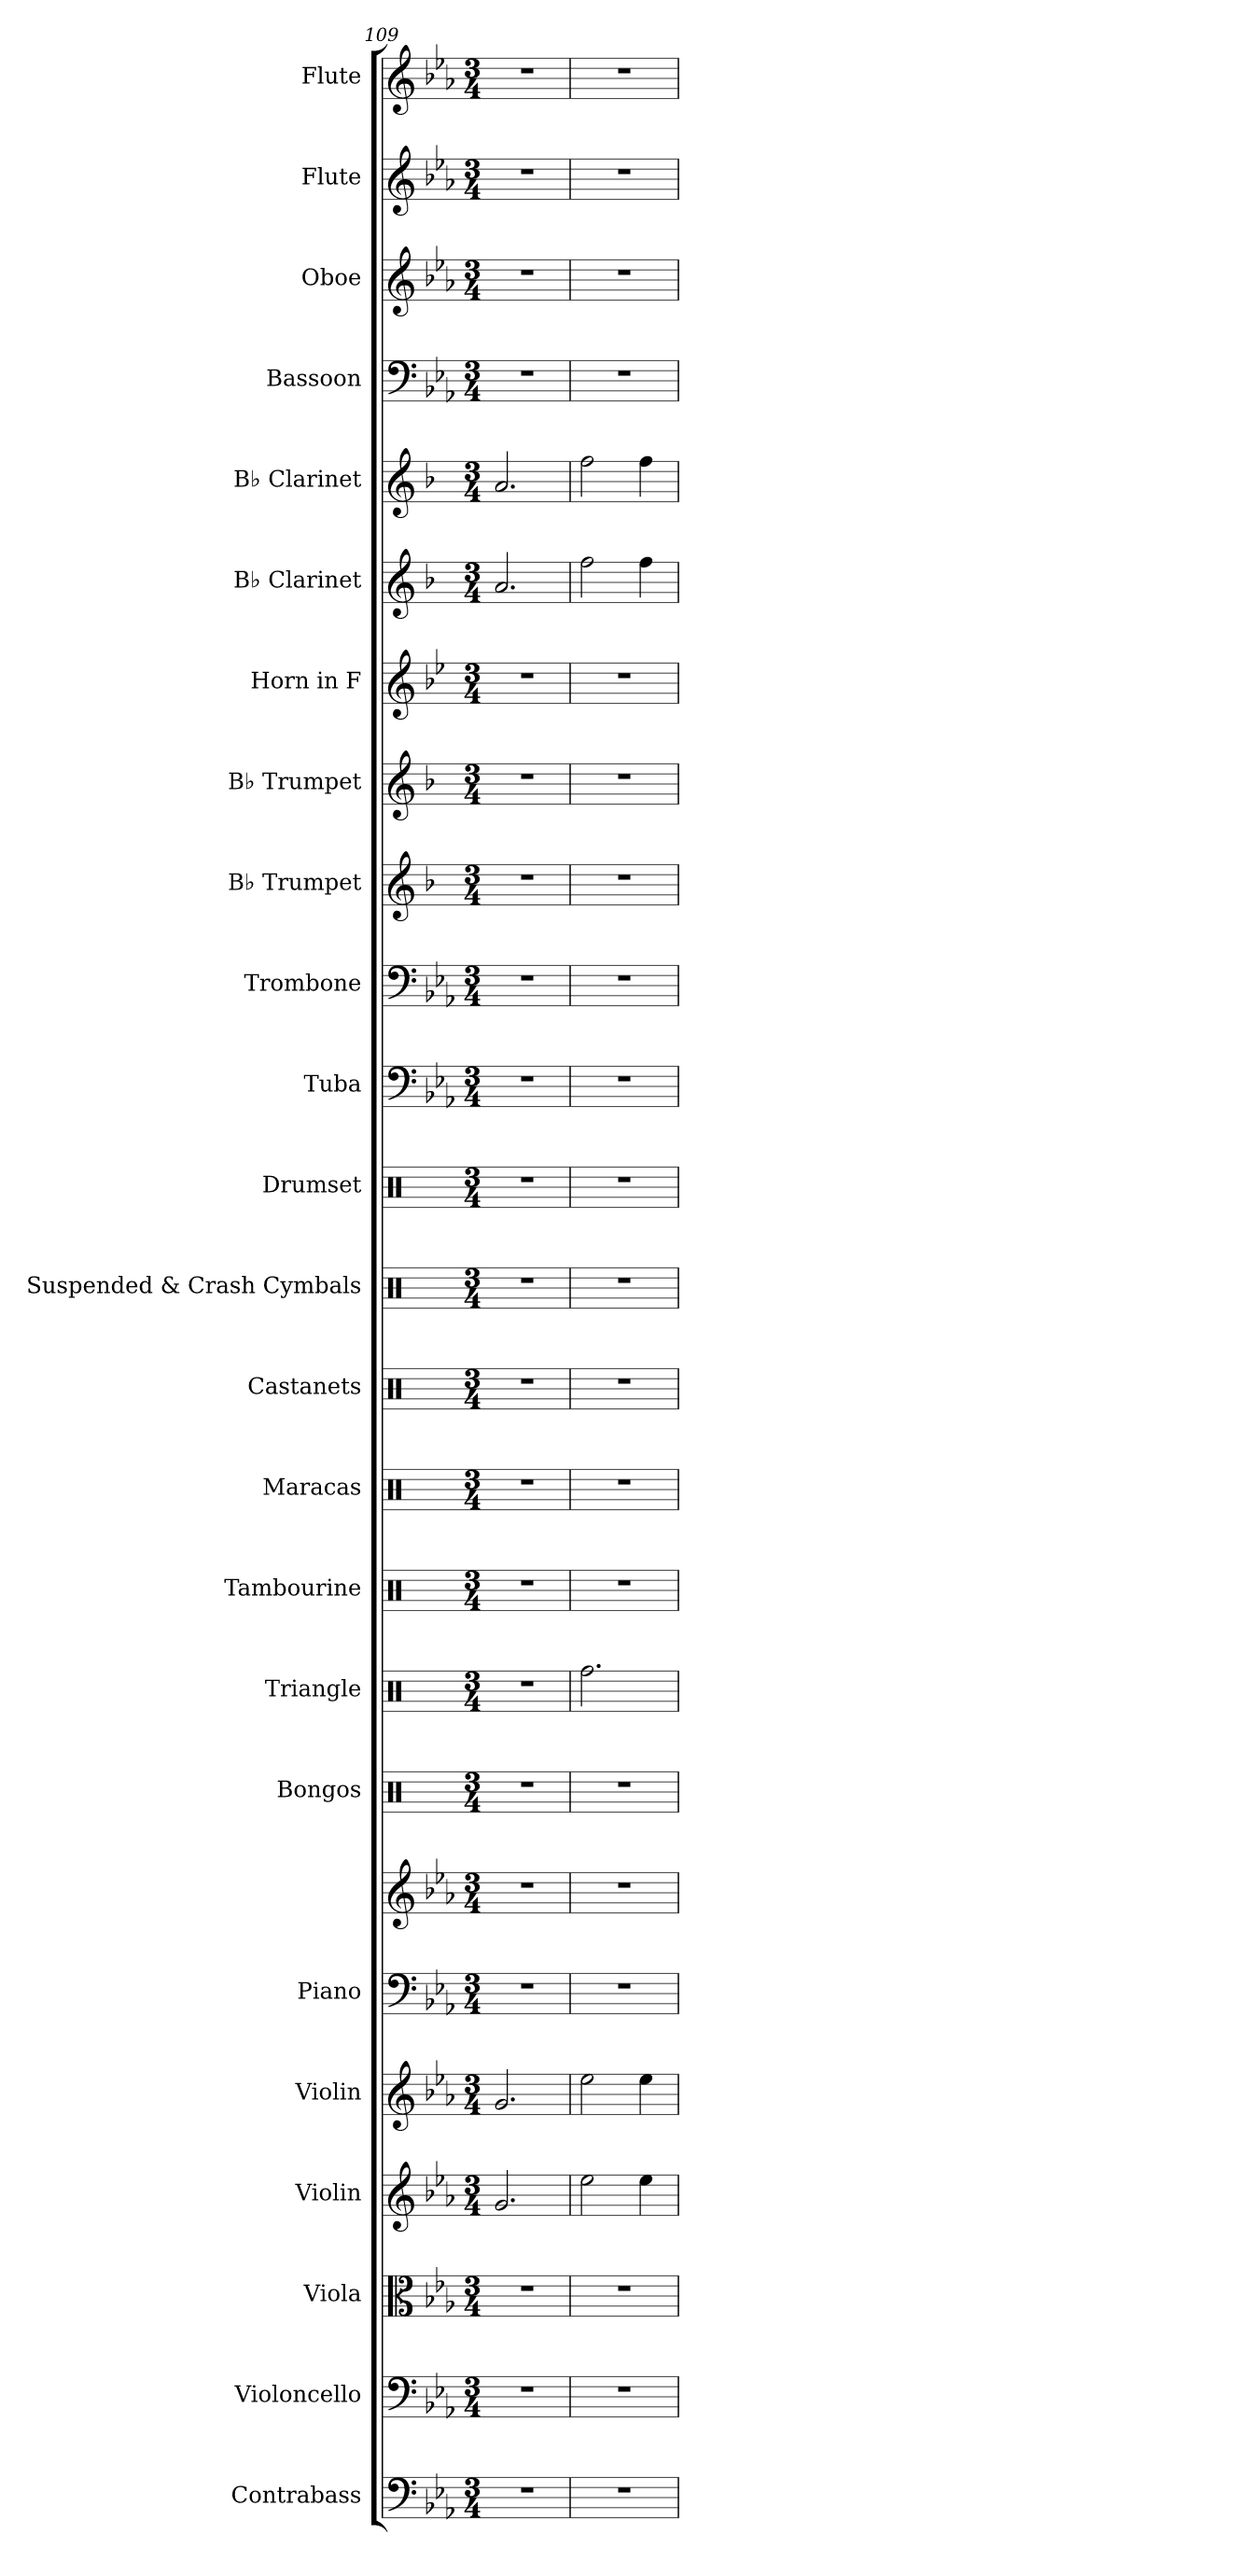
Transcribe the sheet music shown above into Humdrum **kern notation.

**kern	**kern	**kern	**kern	**kern	**kern	**kern	**kern	**kern	**kern	**kern	**kern	**kern	**kern	**kern	**kern	**kern	**kern	**kern	**kern	**kern	**kern	**kern	**kern	**kern
*part24	*part23	*part22	*part21	*part20	*part19	*part19	*part18	*part17	*part16	*part15	*part14	*part13	*part12	*part11	*part10	*part9	*part8	*part7	*part6	*part5	*part4	*part3	*part2	*part1
*staff25	*staff24	*staff23	*staff22	*staff21	*staff20	*staff19	*staff18	*staff17	*staff16	*staff15	*staff14	*staff13	*staff12	*staff11	*staff10	*staff9	*staff8	*staff7	*staff6	*staff5	*staff4	*staff3	*staff2	*staff1
*I"Contrabass	*I"Violoncello	*I"Viola	*I"Violin	*I"Violin	*I"Piano	*	*I"Bongos	*I"Triangle	*I"Tambourine	*I"Maracas	*I"Castanets	*I"Suspended &amp; Crash Cymbals	*I"Drumset	*I"Tuba	*I"Trombone	*I"B♭ Trumpet	*I"B♭ Trumpet	*I"Horn in F	*I"B♭ Clarinet	*I"B♭ Clarinet	*I"Bassoon	*I"Oboe	*I"Flute	*I"Flute
*I'Cb.	*I'Vc.	*I'Vla.	*I'Vln.	*I'Vln.	*I'Pno.	*	*I'Bon.	*I'Trgl.	*I'Tamb.	*I'Mrcs.	*I'Cst.	*I'Cym.	*I'D. Set	*I'Tba.	*I'Tbn.	*I'B♭ Tpt.	*I'B♭ Tpt.	*	*I'B♭ Cl.	*I'B♭ Cl.	*I'Bsn.	*I'Ob.	*I'Fl.	*I'Fl.
*clefF4	*clefF4	*clefC3	*clefG2	*clefG2	*clefF4	*clefG2	*clefX	*clefX	*clefX	*clefX	*clefX	*clefX	*clefX	*clefF4	*clefF4	*clefG2	*clefG2	*clefG2	*clefG2	*clefG2	*clefF4	*clefG2	*clefG2	*clefG2
*ITrd7c12	*	*	*	*	*	*	*	*	*	*	*	*	*	*	*	*ITrd1c2	*ITrd1c2	*ITrd4c7	*ITrd1c2	*ITrd1c2	*	*	*	*
*k[b-e-a-]	*k[b-e-a-]	*k[b-e-a-]	*k[b-e-a-]	*k[b-e-a-]	*k[b-e-a-]	*k[b-e-a-]	*k[]	*k[]	*k[]	*k[]	*k[]	*k[]	*k[]	*k[b-e-a-]	*k[b-e-a-]	*k[b-e-a-]	*k[b-e-a-]	*k[b-e-a-]	*k[b-e-a-]	*k[b-e-a-]	*k[b-e-a-]	*k[b-e-a-]	*k[b-e-a-]	*k[b-e-a-]
*M3/4	*M3/4	*M3/4	*M3/4	*M3/4	*M3/4	*M3/4	*M3/4	*M3/4	*M3/4	*M3/4	*M3/4	*M3/4	*M3/4	*M3/4	*M3/4	*M3/4	*M3/4	*M3/4	*M3/4	*M3/4	*M3/4	*M3/4	*M3/4	*M3/4
=109	=109	=109	=109	=109	=109	=109	=109	=109	=109	=109	=109	=109	=109	=109	=109	=109	=109	=109	=109	=109	=109	=109	=109	=109
2.r	2.r	2.r	2.g/	2.g/	2.r	2.r	2.r	2.r	2.r	2.r	2.r	2.r	2.r	2.r	2.r	2.r	2.r	2.r	2.g/	2.g/	2.r	2.r	2.r	2.r
=110	=110	=110	=110	=110	=110	=110	=110	=110	=110	=110	=110	=110	=110	=110	=110	=110	=110	=110	=110	=110	=110	=110	=110	=110
2.r	2.r	2.r	2ee-\	2ee-\	2.r	2.r	2.r	2.Rff\	2.r	2.r	2.r	2.r	2.r	2.r	2.r	2.r	2.r	2.r	2ee-\	2ee-\	2.r	2.r	2.r	2.r
.	.	.	4ee-\	4ee-\	.	.	.	.	.	.	.	.	.	.	.	.	.	.	4ee-\	4ee-\	.	.	.	.
=	=	=	=	=	=	=	=	=	=	=	=	=	=	=	=	=	=	=	=	=	=	=	=	=
*-	*-	*-	*-	*-	*-	*-	*-	*-	*-	*-	*-	*-	*-	*-	*-	*-	*-	*-	*-	*-	*-	*-	*-	*-
